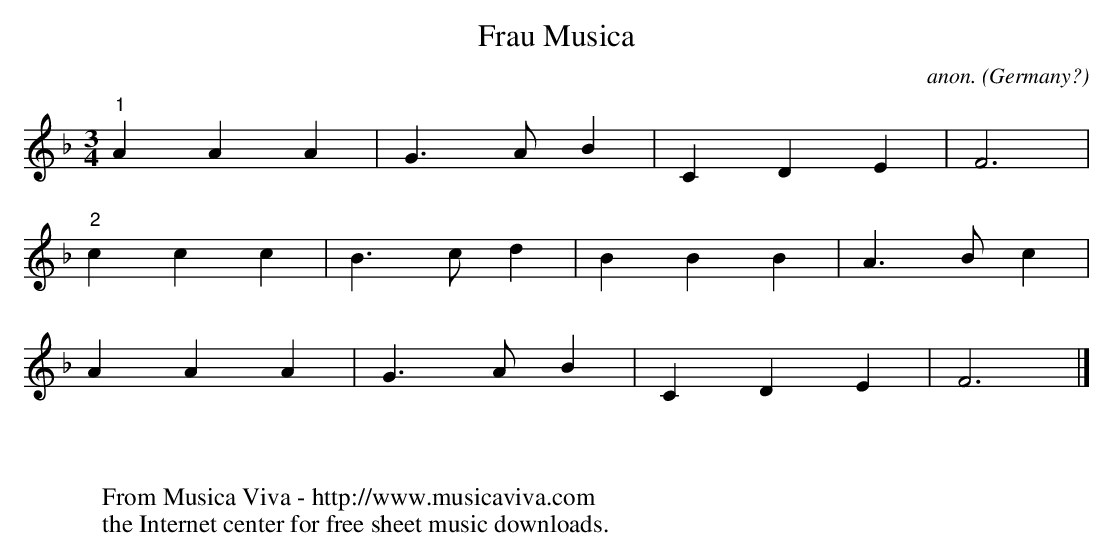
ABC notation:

X:1
T:Frau Musica
C:anon.
O:Germany?
M:3/4
L:1/4
K:F
"1"AAA|G>AB|CDE|F3|
"2"ccc|B>cd|BBB|A>Bc|
AAA|G>AB|CDE|F3|]
W:
W:
W:  From Musica Viva - http://www.musicaviva.com
W:  the Internet center for free sheet music downloads.
